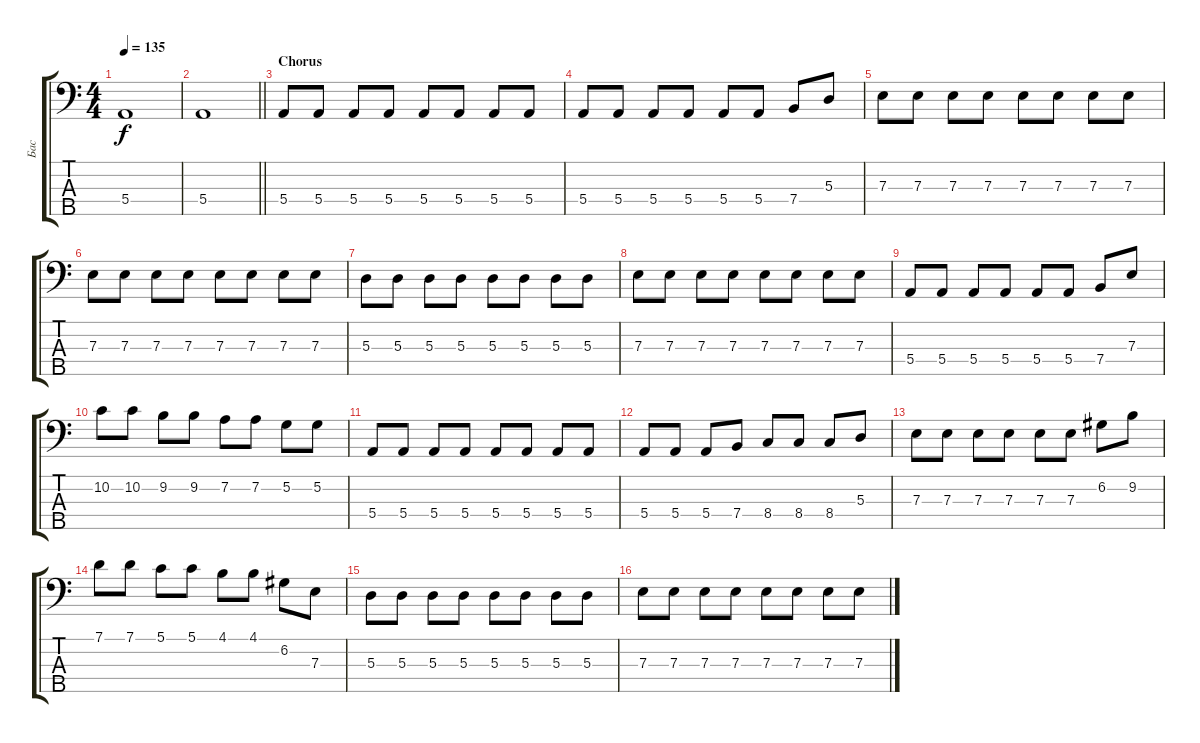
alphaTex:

\track ("Бас" "Бас") {instrument electricbassfinger}
\staff {score tabs}
\tuning (G2 D2 A1 E1 B0) {hide}
\ts (4 4)
\tempo 135
\clef f4
\ks c
5.4.1{dy f} |
\barLineRight lightlight
5.4.1 |
\section ("" "Chorus")
5.4.8 5.4.8 5.4.8 5.4.8 5.4.8 5.4.8 5.4.8 5.4.8 |
5.4.8 5.4.8 5.4.8 5.4.8 5.4.8 5.4.8 7.4.8 5.3.8 |
7.3.8 7.3.8 7.3.8 7.3.8 7.3.8 7.3.8 7.3.8 7.3.8 |
7.3.8 7.3.8 7.3.8 7.3.8 7.3.8 7.3.8 7.3.8 7.3.8 |
5.3.8 5.3.8 5.3.8 5.3.8 5.3.8 5.3.8 5.3.8 5.3.8 |
7.3.8 7.3.8 7.3.8 7.3.8 7.3.8 7.3.8 7.3.8 7.3.8 |
5.4.8 5.4.8 5.4.8 5.4.8 5.4.8 5.4.8 7.4.8 7.3.8 |
10.2.8 10.2.8 9.2.8 9.2.8 7.2.8 7.2.8 5.2.8 5.2.8 |
5.4.8 5.4.8 5.4.8 5.4.8 5.4.8 5.4.8 5.4.8 5.4.8 |
5.4.8 5.4.8 5.4.8 7.4.8 8.4.8 8.4.8 8.4.8 5.3.8 |
7.3.8 7.3.8 7.3.8 7.3.8 7.3.8 7.3.8 6.2.8 9.2.8 |
7.1.8 7.1.8 5.1.8 5.1.8 4.1.8 4.1.8 6.2.8 7.3.8 |
5.3.8 5.3.8 5.3.8 5.3.8 5.3.8 5.3.8 5.3.8 5.3.8 |
7.3.8 7.3.8 7.3.8 7.3.8 7.3.8 7.3.8 7.3.8 7.3.8
